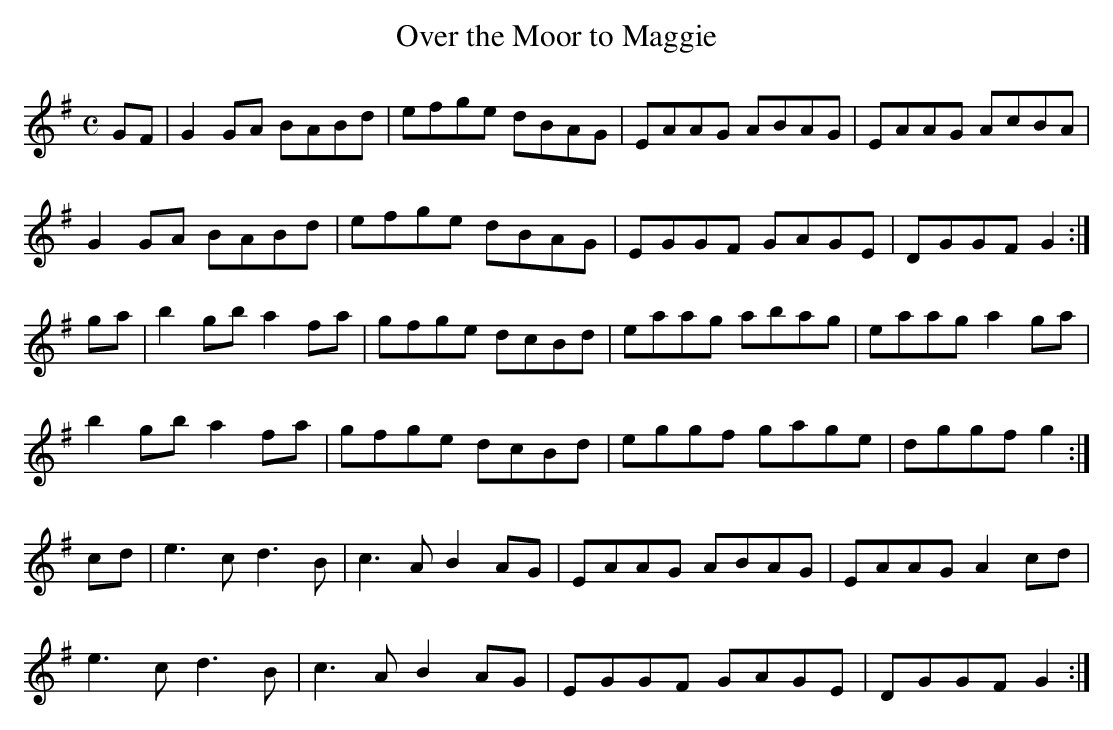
X:1
T:Over the Moor to Maggie
M:C
L:1/8
K:G Major
GF|G2GA BABd|efge dBAG|EAAG ABAG|EAAG AcBA|!
G2GA BABd|efge dBAG|EGGF GAGE|DGGF G2:|!
ga|b2gb a2fa|gfge dcBd|eaag abag|eaag a2ga|!
b2gb a2fa|gfge dcBd|eggf gage|dggf g2:|!
cd|e3c d3B|c3A B2AG|EAAG ABAG|EAAG A2cd|!
e3c d3B|c3A B2AG|EGGF GAGE|DGGF G2:|!
